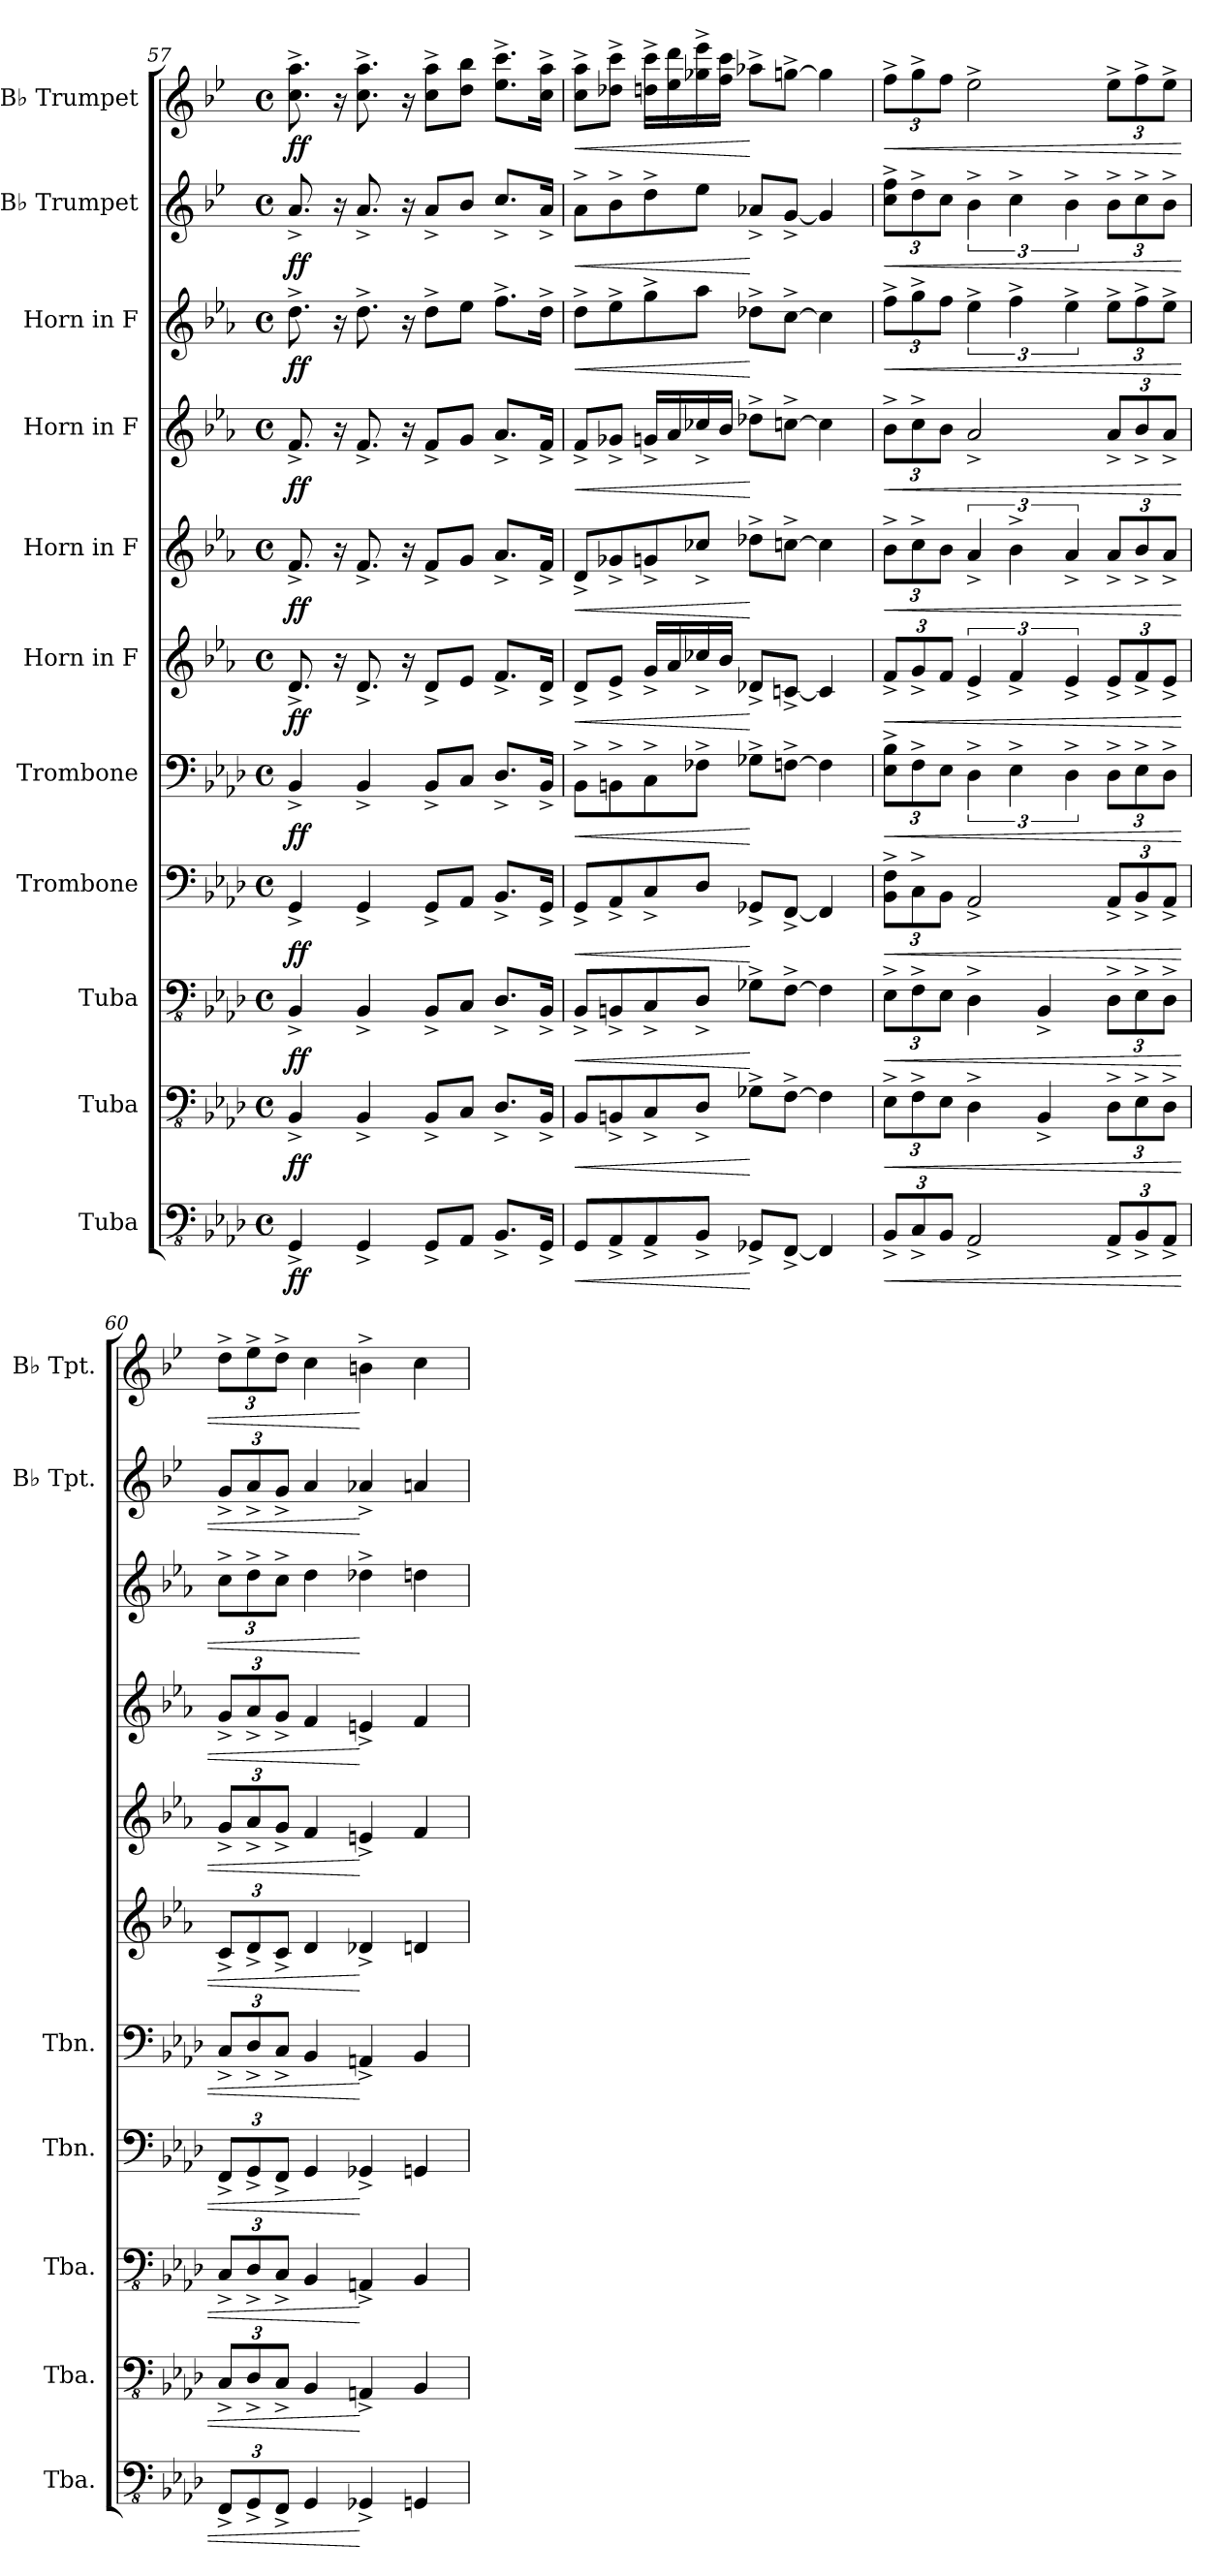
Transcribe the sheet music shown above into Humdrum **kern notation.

**kern	**dynam	**kern	**dynam	**kern	**dynam	**kern	**dynam	**kern	**dynam	**kern	**dynam	**kern	**dynam	**kern	**dynam	**kern	**dynam	**kern	**dynam	**kern	**dynam
*part11	*part11	*part10	*part10	*part9	*part9	*part8	*part8	*part7	*part7	*part6	*part6	*part5	*part5	*part4	*part4	*part3	*part3	*part2	*part2	*part1	*part1
*staff11	*staff11	*staff10	*staff10	*staff9	*staff9	*staff8	*staff8	*staff7	*staff7	*staff6	*staff6	*staff5	*staff5	*staff4	*staff4	*staff3	*staff3	*staff2	*staff2	*staff1	*staff1
*I"Tuba	*	*I"Tuba	*	*I"Tuba	*	*I"Trombone	*	*I"Trombone	*	*I"Horn in F	*	*I"Horn in F	*	*I"Horn in F	*	*I"Horn in F	*	*I"B♭ Trumpet	*	*I"B♭ Trumpet	*
*I'Tba.	*	*I'Tba.	*	*I'Tba.	*	*I'Tbn.	*	*I'Tbn.	*	*	*	*	*	*	*	*	*	*I'B♭ Tpt.	*	*I'B♭ Tpt.	*
!!LO:PB:g=z
*clefFv4	*	*clefFv4	*	*clefFv4	*	*clefF4	*	*clefF4	*	*clefG2	*	*clefG2	*	*clefG2	*	*clefG2	*	*clefG2	*	*clefG2	*
*	*	*	*	*	*	*	*	*	*	*ITrd4c7	*	*ITrd4c7	*	*ITrd4c7	*	*ITrd4c7	*	*ITrd1c2	*	*ITrd1c2	*
*k[b-e-a-d-]	*	*k[b-e-a-d-]	*	*k[b-e-a-d-]	*	*k[b-e-a-d-]	*	*k[b-e-a-d-]	*	*k[b-e-a-d-]	*	*k[b-e-a-d-]	*	*k[b-e-a-d-]	*	*k[b-e-a-d-]	*	*k[b-e-a-d-]	*	*k[b-e-a-d-]	*
*M4/4	*	*M4/4	*	*M4/4	*	*M4/4	*	*M4/4	*	*M4/4	*	*M4/4	*	*M4/4	*	*M4/4	*	*M4/4	*	*M4/4	*
*met(c)	*	*met(c)	*	*met(c)	*	*met(c)	*	*met(c)	*	*met(c)	*	*met(c)	*	*met(c)	*	*met(c)	*	*met(c)	*	*met(c)	*
*MM85	*	*MM85	*	*MM85	*	*MM85	*	*MM85	*	*MM85	*	*MM85	*	*MM85	*	*MM85	*	*MM85	*	*MM85	*
=57	=57	=57	=57	=57	=57	=57	=57	=57	=57	=57	=57	=57	=57	=57	=57	=57	=57	=57	=57	=57	=57
!	!LO:DY:b	!	!LO:DY:b	!	!LO:DY:b	!	!LO:DY:b	!	!LO:DY:b	!	!LO:DY:b	!	!LO:DY:b	!	!LO:DY:b	!	!LO:DY:b	!	!LO:DY:b	!	!LO:DY:b
4GGG^/	ff	4BBB-^/	ff	4BBB-^/	ff	4GG^/	ff	4BB-^/	ff	8.G^/	ff	8.B-^/	ff	8.B-^/	ff	8.g^\	ff	8.g^/	ff	8.b-\^ 8.gg\^	ff
.	.	.	.	.	.	.	.	.	.	16r	.	16r	.	16r	.	16r	.	16r	.	16r	.
4GGG^/	.	4BBB-^/	.	4BBB-^/	.	4GG^/	.	4BB-^/	.	8.G^/	.	8.B-^/	.	8.B-^/	.	8.g^\	.	8.g^/	.	8.b-\^ 8.gg\^	.
.	.	.	.	.	.	.	.	.	.	16r	.	16r	.	16r	.	16r	.	16r	.	16r	.
8GGG^/L	.	8BBB-^/L	.	8BBB-^/L	.	8GG^/L	.	8BB-^/L	.	8G^/L	.	8B-^/L	.	8B-^/L	.	8g^\L	.	8g^/L	.	8b-\^ 8gg\^L	.
8AAA-/J	.	8CC/J	.	8CC/J	.	8AA-/J	.	8C/J	.	8A-/J	.	8c/J	.	8c/J	.	8a-\J	.	8a-/J	.	8cc\ 8aa-\J	.
8.BBB-^/L	.	8.DD-^/L	.	8.DD-^/L	.	8.BB-^/L	.	8.D-^/L	.	8.B-^/L	.	8.d-^/L	.	8.d-^/L	.	8.b-^\L	.	8.b-^/L	.	8.dd-\^ 8.bb-\^L	.
16GGG^/Jk	.	16BBB-^/Jk	.	16BBB-^/Jk	.	16GG^/Jk	.	16BB-^/Jk	.	16G^/Jk	.	16B-^/Jk	.	16B-^/Jk	.	16g^\Jk	.	16g^/Jk	.	16b-\^ 16gg\^Jk	.
=58	=58	=58	=58	=58	=58	=58	=58	=58	=58	=58	=58	=58	=58	=58	=58	=58	=58	=58	=58	=58	=58
!	!LO:HP:b	!	!LO:HP:b	!	!LO:HP:b	!	!LO:HP:b	!	!LO:HP:b	!	!LO:HP:b	!	!LO:HP:b	!	!LO:HP:b	!	!LO:HP:b	!	!LO:HP:b	!	!LO:HP:b
8GGG/L	<	8BBB-/L	<	8BBB-^/L	<	8GG^/L	<	8BB-^\L	<	8G^/L	<	8G^/L	<	8B-^/L	<	8g^\L	<	8g^\L	<	8b-\^ 8gg\^L	<
8AAA-^/	.	8BBBn^/	.	8BBBn^/	.	8AA-^/	.	8BBn^\	.	8A-^/J	.	8c-X^/	.	8c-X^/J	.	8a-^\	.	8a-^\	.	8cc-X\^ 8bb-\^J	.
8AAA-^/	.	8CC^/	.	8CC^/	.	8C^/	.	8C^\	.	16c^/LL	.	8cn^/	.	16cn^/LL	.	8cc^\	.	8cc^\	.	16ccn\^ 16bb-\^LL	.
.	.	.	.	.	.	.	.	.	.	16d-/	.	.	.	16d-/	.	.	.	.	.	16dd-\ 16ccc\	.
8BBB-^/J	.	8DD-^/J	.	8DD-^/J	.	8D-/J	.	8F-X^\J	.	16f-X^/	.	8f-X^/J	.	16f-X^/	.	8dd-\J	.	8dd-\J	.	16ff-X\^ 16ddd-\^	.
.	.	.	.	.	.	.	.	.	.	16e-/JJ	.	.	.	16e-/JJ	.	.	.	.	.	16ee-\ 16bb-\JJ	.
8GGG-X^/L	[	8GG-X^\L	[	8GG-X^\L	[	8GG-X^/L	[	8G-X^\L	[	8G-X^/L	[	8g-X^\L	[	8g-X^\L	[	8g-X^\L	[	8g-X^/L	[	8gg-X^\L	[
[8FFF^/J	.	[8FF^\J	.	[8FF^\J	.	[8FF^/J	.	[8Fn^\J	.	[8Fn^/J	.	[8fn^\J	.	[8fn^\J	.	[8f^\J	.	[8f^/J	.	[8ffn^\J	.
4FFF/]	.	4FF\]	.	4FF\]	.	4FF/]	.	4F\]	.	4F/]	.	4f\]	.	4f\]	.	4f\]	.	4f/]	.	4ff\]	.
=59	=59	=59	=59	=59	=59	=59	=59	=59	=59	=59	=59	=59	=59	=59	=59	=59	=59	=59	=59	=59	=59
*Xbrackettup	*	*	*	*	*	*	*	*	*	*	*	*	*	*	*	*	*	*	*	*	*
!	!LO:HP:b	!	!	!	!	!	!	!	!	!	!	!	!	!	!	!	!	!	!	!	!
*	*	*Xbrackettup	*	*	*	*	*	*	*	*	*	*	*	*	*	*	*	*	*	*	*
!	!	!	!LO:HP:b	!	!	!	!	!	!	!	!	!	!	!	!	!	!	!	!	!	!
*	*	*	*	*Xbrackettup	*	*	*	*	*	*	*	*	*	*	*	*	*	*	*	*	*
!	!	!	!	!	!LO:HP:b	!	!	!	!	!	!	!	!	!	!	!	!	!	!	!	!
*	*	*	*	*	*	*Xbrackettup	*	*	*	*	*	*	*	*	*	*	*	*	*	*	*
!	!	!	!	!	!	!	!LO:HP:b	!	!	!	!	!	!	!	!	!	!	!	!	!	!
*	*	*	*	*	*	*	*	*Xbrackettup	*	*	*	*	*	*	*	*	*	*	*	*	*
!	!	!	!	!	!	!	!	!	!LO:HP:b	!	!	!	!	!	!	!	!	!	!	!	!
*	*	*	*	*	*	*	*	*	*	*Xbrackettup	*	*	*	*	*	*	*	*	*	*	*
!	!	!	!	!	!	!	!	!	!	!	!LO:HP:b	!	!	!	!	!	!	!	!	!	!
*	*	*	*	*	*	*	*	*	*	*	*	*Xbrackettup	*	*	*	*	*	*	*	*	*
!	!	!	!	!	!	!	!	!	!	!	!	!	!LO:HP:b	!	!	!	!	!	!	!	!
*	*	*	*	*	*	*	*	*	*	*	*	*	*	*Xbrackettup	*	*	*	*	*	*	*
!	!	!	!	!	!	!	!	!	!	!	!	!	!	!	!LO:HP:b	!	!	!	!	!	!
*	*	*	*	*	*	*	*	*	*	*	*	*	*	*	*	*Xbrackettup	*	*	*	*	*
!	!	!	!	!	!	!	!	!	!	!	!	!	!	!	!	!	!LO:HP:b	!	!	!	!
*	*	*	*	*	*	*	*	*	*	*	*	*	*	*	*	*	*	*Xbrackettup	*	*	*
!	!	!	!	!	!	!	!	!	!	!	!	!	!	!	!	!	!	!	!LO:HP:b	!	!
*	*	*	*	*	*	*	*	*	*	*	*	*	*	*	*	*	*	*	*	*Xbrackettup	*
!	!	!	!	!	!	!	!	!	!	!	!	!	!	!	!	!	!	!	!	!	!LO:HP:b
12BBB-^/L	<	12EE-^\L	<	12EE-^\L	<	12BB-\^ 12F\^L	<	12E-\^ 12B-\^L	<	12B-^/L	<	12e-^\L	<	12e-^\L	<	12b-^\L	<	12b-\^ 12ee-\^L	<	12ee-^\L	<
12CC^/	.	12FF^\	.	12FF^\	.	12C^\	.	12F^\	.	12c^/	.	12f^\	.	12f^\	.	12cc^\	.	12cc^\	.	12ff^\	.
12BBB-/J	.	12EE-\J	.	12EE-\J	.	12BB-\J	.	12E-\J	.	12B-/J	.	12e-\J	.	12e-\J	.	12b-\J	.	12b-\J	.	12ee-\J	.
*	*	*	*	*	*	*	*	*brackettup	*	*brackettup	*	*brackettup	*	*	*	*brackettup	*	*brackettup	*	*	*
2AAA-^/	.	4DD-^\	.	4DD-^\	.	2AA-^/	.	6D-^\	.	6A-^/	.	6d-^/	.	2d-^/	.	6a-^\	.	6a-^\	.	2dd-^\	.
.	.	.	.	.	.	.	.	6E-^\	.	6B-^/	.	6e-^\	.	.	.	6b-^\	.	6b-^\	.	.	.
.	.	4BBB-^/	.	4BBB-^/	.	.	.	.	.	.	.	.	.	.	.	.	.	.	.	.	.
.	.	.	.	.	.	.	.	6D-^\	.	6A-^/	.	6d-^/	.	.	.	6a-^\	.	6a-^\	.	.	.
*	*	*	*	*	*	*	*	*Xbrackettup	*	*Xbrackettup	*	*Xbrackettup	*	*	*	*Xbrackettup	*	*Xbrackettup	*	*	*
12AAA-^/L	.	12DD-^\L	.	12DD-^\L	.	12AA-^/L	.	12D-^\L	.	12A-^/L	.	12d-^/L	.	12d-^/L	.	12a-^\L	.	12a-^\L	.	12dd-^\L	.
12BBB-^/	.	12EE-^\	.	12EE-^\	.	12BB-^/	.	12E-^\	.	12B-^/	.	12e-^/	.	12e-^/	.	12b-^\	.	12b-^\	.	12ee-^\	.
12AAA-^/J	.	12DD-^\J	.	12DD-^\J	.	12AA-^/J	.	12D-^\J	.	12A-^/J	.	12d-^/J	.	12d-^/J	.	12a-^\J	.	12a-^\J	.	12dd-^\J	.
=60	=60	=60	=60	=60	=60	=60	=60	=60	=60	=60	=60	=60	=60	=60	=60	=60	=60	=60	=60	=60	=60
12FFF^/L	.	12CC^/L	.	12CC^/L	.	12FF^/L	.	12C^/L	.	12F^/L	.	12c^/L	.	12c^/L	.	12f^\L	.	12f^/L	.	12cc^\L	.
12GGG^/	.	12DD-^/	.	12DD-^/	.	12GG^/	.	12D-^/	.	12G^/	.	12d-^/	.	12d-^/	.	12g^\	.	12g^/	.	12dd-^\	.
12FFF^/J	.	12CC^/J	.	12CC^/J	.	12FF^/J	.	12C^/J	.	12F^/J	.	12c^/J	.	12c^/J	.	12f^\J	.	12f^/J	.	12cc^\J	.
4GGG/	.	4BBB-/	.	4BBB-/	.	4GG/	.	4BB-/	.	4G/	.	4B-/	.	4B-/	.	4g\	.	4g/	.	4b-\	.
4GGG-X^/	[	4AAAn^/	[	4AAAn^/	[	4GG-X^/	[	4AAn^/	[	4G-X^/	[	4An^/	[	4An^/	[	4g-X^\	[	4g-X^/	[	4an^\	[
4GGGn/	.	4BBB-/	.	4BBB-/	.	4GGn/	.	4BB-/	.	4Gn/	.	4B-/	.	4B-/	.	4gn\	.	4gn/	.	4b-\	.
=	=	=	=	=	=	=	=	=	=	=	=	=	=	=	=	=	=	=	=	=	=
*-	*-	*-	*-	*-	*-	*-	*-	*-	*-	*-	*-	*-	*-	*-	*-	*-	*-	*-	*-	*-	*-
